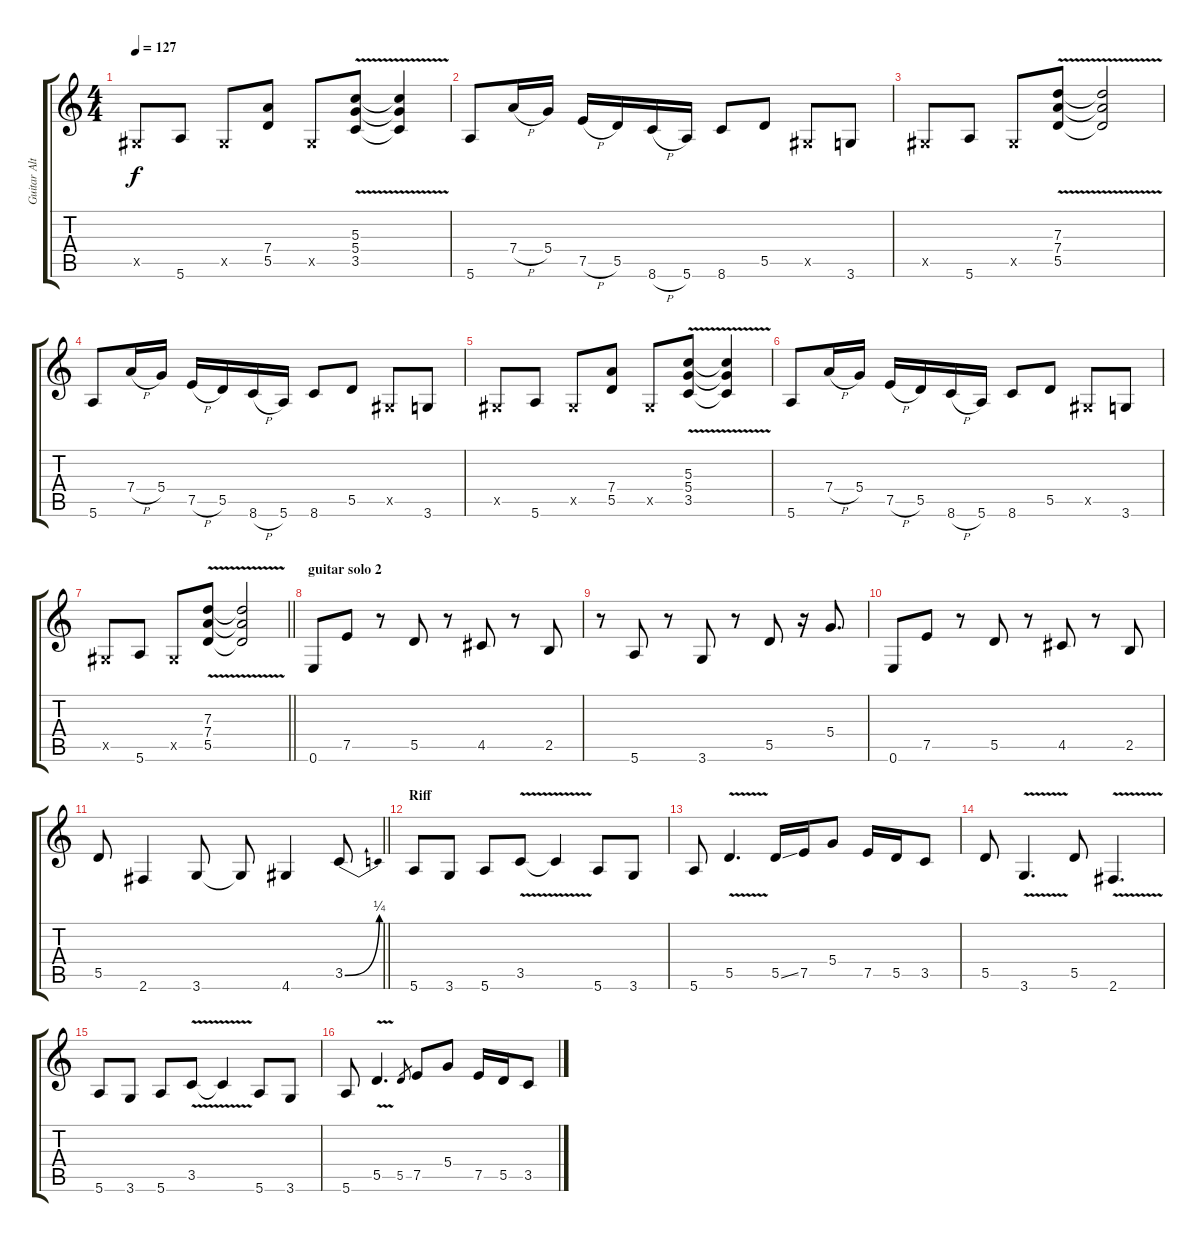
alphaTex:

\track ("Guitar Alternate" "Guitar Alt") {instrument acousticguitarsteel}
\staff {score tabs}
\tuning (E4 B3 G3 D3 A2 E2) {hide}
\ts (4 4)
\tempo 127
\clef g2
\ks c
-1.5{x}.8{dy f} 5.6.8 -1.5{x}.8 (7.4 5.5).8 -1.5{x}.8 (5.3{v} 5.4{v} 3.5{v}).8 (5.3{t} 5.4{t} 3.5{t}).4 |
5.6.8 7.4{h}.16 5.4.16 7.5{h}.16 5.5.16 8.6{h}.16 5.6.16 8.6.8 5.5.8 -1.5{x}.8 3.6.8 |
-1.5{x}.8 5.6.8 -1.5{x}.8 (7.3{v} 7.4{v} 5.5{v}).8 (7.3{t} 7.4{t} 5.5{t}).2 |
5.6.8 7.4{h}.16 5.4.16 7.5{h}.16 5.5.16 8.6{h}.16 5.6.16 8.6.8 5.5.8 -1.5{x}.8 3.6.8 |
-1.5{x}.8 5.6.8 -1.5{x}.8 (7.4 5.5).8 -1.5{x}.8 (5.3{v} 5.4{v} 3.5{v}).8 (5.3{t} 5.4{t} 3.5{t}).4 |
5.6.8 7.4{h}.16 5.4.16 7.5{h}.16 5.5.16 8.6{h}.16 5.6.16 8.6.8 5.5.8 -1.5{x}.8 3.6.8 |
\barLineRight lightlight
-1.5{x}.8 5.6.8 -1.5{x}.8 (7.3{v} 7.4{v} 5.5{v}).8 (7.3{t} 7.4{t} 5.5{t}).2 |
\section ("" "guitar solo 2")
0.6.8 7.5.8 r.8 5.5.8 r.8 4.5.8 r.8 2.5.8 |
r.8 5.6.8 r.8 3.6.8 r.8 5.5.8 r.16 5.4.8{d} |
0.6.8 7.5.8 r.8 5.5.8 r.8 4.5.8 r.8 2.5.8 |
\barLineRight lightlight
5.5.8 2.6.4 3.6.8 3.6{t}.8 4.6.4 3.5{be (bend 0 0 60 1)}.8 |
\section ("" "Riff")
5.6.8 3.6.8 5.6.8 3.5{v}.8 3.5{t}.4 5.6.8 3.6.8 |
5.6.8 5.5{v}.4{d} 5.5{ss}.16 7.5.16 5.4.8 7.5.16 5.5.16 3.5.8 |
5.5.8 3.6{v}.4{d} 5.5.8 2.6{v}.4{d} |
5.6.8 3.6.8 5.6.8 3.5{v}.8 3.5{t}.4 5.6.8 3.6.8 |
5.6.8 5.5{v}.4{d} 5.5.8{gr} 7.5.8 5.4.8 7.5.16 5.5.16 3.5.8
